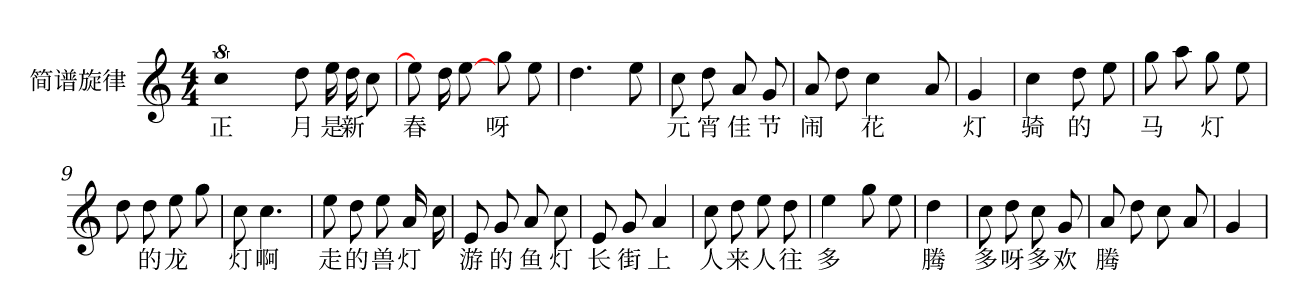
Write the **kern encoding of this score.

**kern	**text
*part1	*part1
*staff1	*staff1
*I"简谱旋律	*
*k[]	*
*M4/4	*
=1	=1
!LO:N:vis=2	!
8%5cc	正
8dd	月
16ee	是
16dd	新
8cc	.
=2	=2
8ee]	春
16dd	.
!LO:N:vis=8	!
[8.ee	.
8gg	呀
8ee	.
=3	=3
4.dd	.
8ee	.
=4	=4
8cc	元
8dd	宵
8a	佳
8g	节
=5	=5
8a	闹
8dd	.
!LO:N:vis=4	!
4.cc	花
8a	.
=6	=6
4g	灯
=7	=7
4cc	骑
8dd	的
8ee	.
=8	=8
8gg	马
8aa	.
8gg	灯
8ee	.
=9	=9
8dd	.
8dd	的
8ee	龙
8gg	.
=10	=10
8cc	灯
4.cc	啊
=11	=11
8ee	走
8dd	的
8ee	兽
16a	灯
16cc	.
=12	=12
8e	游
8g	的
8a	鱼
8cc	灯
=13	=13
8e	长
8g	街
4a	上
=14	=14
8cc	人
8dd	来
8ee	人
8dd	往
=15	=15
4ee	多
8gg	.
8ee	.
=16	=16
4dd	腾
=17	=17
8cc	多
8dd	呀
8cc	多
8g	欢
=18	=18
8a	腾
8dd	.
8cc	.
8a	.
=19	=19
4g	.
=	=
*-	*-
